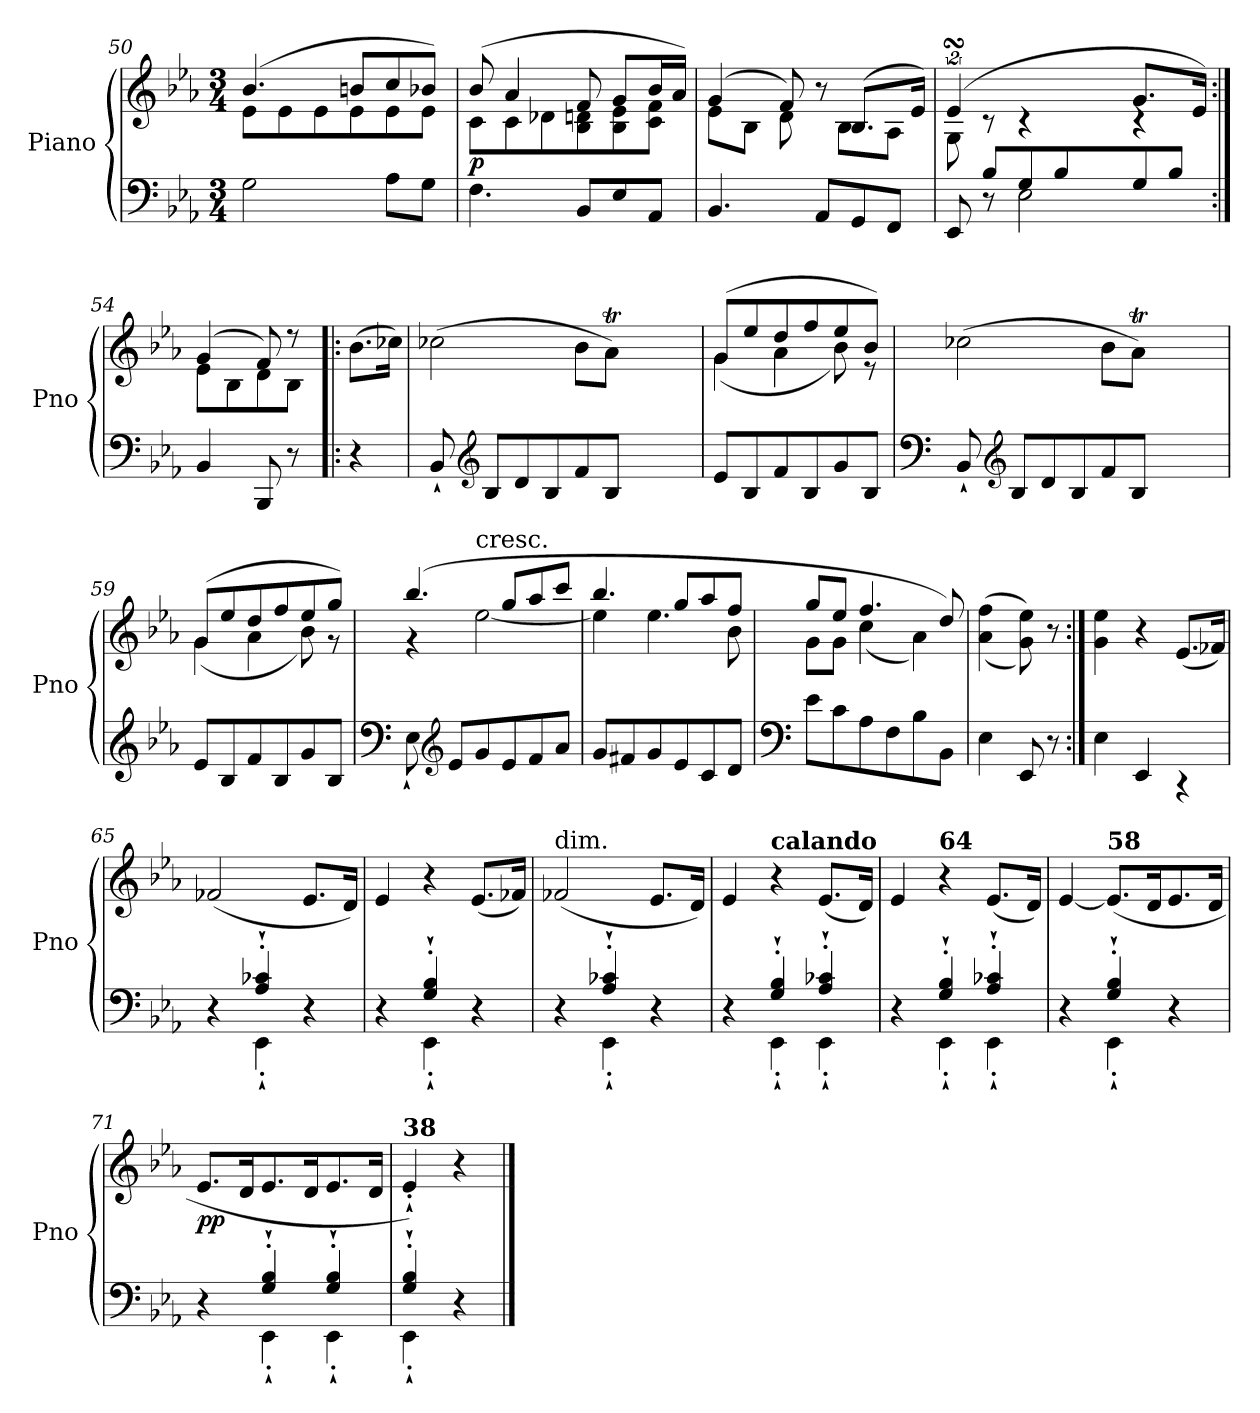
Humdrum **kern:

**kern	**kern	**dynam
*part1	*part1	*part1
*staff2	*staff1	*staff1/2
*I"Piano	*	*
*I'Pno	*	*
*clefF4	*clefG2	*
*k[b-e-a-]	*k[b-e-a-]	*
*E-:	*E-:	*
*M3/4	*M3/4	*
=50	=50	=50
*^	*^	*
2.ryy	2G\	(4.b-/	8e-\L	.
.	.	.	8e-\	.
.	.	.	8e-\	.
.	.	8bn/L	8e-\	.
.	8A-\L	8cc/	8e-\	.
.	8G\J	8b-X/J)	8e-\J	.
=51	=51	=51	=51	=51
!	!	!	!	!LO:DY:b
2.ryy	4.F\	(8b-/	8c\L	p
.	.	4a-/	8c\	.
.	.	.	8d-X\	.
.	8BB-/L	8f/	8B-\ 8dn\	.
.	8E-/	8g/L	8B-\ 8e-\	.
.	8AA-/J	16b-/L	8c\ 8f\J	.
.	.	16a-/JJ)	.	.
=52	=52	=52	=52	=52
2.ryy	4.BB-/	(4g/	8e-\L	.
.	.	.	8B-\J	.
.	.	8f/)	8d\	.
.	8AA-/L	8r	8ryy	.
.	8GG/	(8.B-/L	8B-\L	.
.	8FF/J	.	8A-\J	.
.	.	16e-/Jk)	.	.
!!LO:LB:g=z	!!
=53	=53	=53	=53	=53
*	*^	*	*	*
2.ryy	8EE-/	8ryy	(8%3e-sSSs/	8G\	.
.	8B-/L	8r	.	8rc	.
.	8G/	2E-\	.	4rc	.
.	8B-/	.	32fLLLyy	.	.
.	.	.	32e-yy	.	.
.	.	.	32dyy	.	.
.	.	.	32e-JJJyy	.	.
.	8G/	.	8.g/L	4rc	.
.	8B-/J	.	.	.	.
.	.	.	16e-/Jk)	.	.
*	*v	*v	*	*	*
=54:|!	=54:|!	=54:|!	=54:|!	=54:|!
2ryy	4BB-/	(4g/	8e-\L	.
.	.	.	8B-\	.
.	8BBB-/	8f/)	8d\	.
.	8r	8r	8B-\J	.
*	*	*v	*v	*
!!LO:PB:g=z
=55!|:	=55!|:	=55!|:	=55!|:
4ryy	4r	(8.b-\L	.
.	.	16cc-X\Jk)	.
=56	=56	=56	=56
*	*	*^	*
2.ryy	8BB-`/	(2cc-X\	2ryy	.
*clefG2	*	*	*	*
.	8B-/L	.	.	.
.	8d/	.	.	.
.	8B-/	.	.	.
*	*	*	*Xtuplet	*
.	8f/	8b-\L	6ryy	.
.	8B-/J	8a-T\J)	.	.
.	.	.	24b-LLyy	.
.	.	.	24a-JJyy	.
4ryy	4ryy	4ryy	6.ryy	.
=57	=57	=57	=57	=57
2.ryy	8e-/L	(8g/L	(4g\	.
.	8B-/	8ee-/	.	.
.	8f/	8dd/	4a-\	.
.	8B-/	8ff/	.	.
.	8g/	8ee-/	8b-\)	.
.	8B-/J	8b-/J)	8re	.
=58	=58	=58	=58	=58
*clefF4	*	*	*	*
2.ryy	8BB-`/	(2cc-X\	2ryy	.
*clefG2	*	*	*	*
.	8B-/L	.	.	.
.	8d/	.	.	.
.	8B-/	.	.	.
.	8f/	8b-\L	6ryy	.
.	8B-/J	8a-T\J)	.	.
.	.	.	24b-LLyy	.
.	.	.	24a-JJyy	.
4ryy	4ryy	4ryy	6.ryy	.
!!LO:LB:g=z	!!
=59	=59	=59	=59	=59
2.ryy	8e-/L	(8g/L	(4g\	.
.	8B-/	8ee-/	.	.
.	8f/	8dd/	4a-\	.
.	8B-/	8ff/	.	.
.	8g/	8ee-/	8b-\)	.
.	8B-/J	8gg/J)	8rg	.
!!LO:LB:g=z	!!
=60	=60	=60	=60	=60
*clefF4	*	*	*	*
2.ryy	8E-`\	(4.bb-/	4rg	.
*clefG2	*	*	*	*
.	8e-/L	.	.	.
!	!	!	!LO:TX:a:t=cresc.	!
.	8g/	.	[2ee-\	.
.	8e-/	8gg/L	.	.
.	8f/	8aa-/	.	.
.	8a-/J	8ccc/J	.	.
=61	=61	=61	=61	=61
2.ryy	8g/L	4.bb-/	4ee-\]	.
.	8f#X/	.	.	.
.	8g/	.	4.ee-\	.
.	8e-/	8gg/L	.	.
.	8c/	8aa-/	.	.
.	8d/J	8ff/J	8b-\	.
=62	=62	=62	=62	=62
*clefF4	*	*	*	*
2.ryy	8e-\L	8gg/L	8g\L	.
.	8c\	8ee-/J	8g\J	.
.	8A-\	4.ff/	(4cc\	.
.	8F\	.	.	.
.	8B-\	.	4a-\)	.
.	8BB-\J	8dd/)	.	.
*	*	*v	*v	*
=63	=63	=63	=63
2ryy	4E-\	((4a-\ 4ff\	.
.	8EE-/	8g\ 8ee-\))	.
.	8r	8r	.
!!LO:PB:g=z
=64:|!	=64:|!	=64:|!	=64:|!
2.ryy	4E-\	4g\ 4ee-\	.
.	4EE-/	4r	.
.	4r	(8.e-/L	.
.	.	16f-X/Jk)	.
=65	=65	=65	=65
4ryy	4r	(2f-X/	.
4A-/`' 4c-X/`'	4EE-`'\	.	.
4ryy	4r	8.e-/L	.
.	.	16d/Jk)	.
=66	=66	=66	=66
4ryy	4r	4e-/	.
4G/`' 4B-/`'	4EE-`'\	4r	.
4ryy	4r	(8.e-/L	.
.	.	16f-X/Jk)	.
=67	=67	=67	=67
!	!	!LO:TX:a:t=dim.	!
4ryy	4r	(2f-X/	.
4A-/`' 4c-X/`'	4EE-`'\	.	.
4ryy	4r	8.e-/L	.
.	.	16d/Jk)	.
=68	=68	=68	=68
4ryy	4r	4e-/	.
!	!	!LO:TX:a:B:t=calando	!
4G/`' 4B-/`'	4EE-`'\	4r	.
4A-/`' 4c-X/`'	4EE-`'\	(8.e-/L	.
.	.	16d/Jk)	.
=69	=69	=69	=69
4ryy	4r	4e-/	.
!	!	!LO:TX:a:B:t=64	!
4G/`' 4B-/`'	4EE-`'\	4r	.
4A-/`' 4c-X/`'	4EE-`'\	(8.e-/L	.
.	.	16d/Jk)	.
!!LO:LB:g=z
=70	=70	=70	=70
4ryy	4r	[4e-/	.
!	!	!LO:TX:a:B:t=58	!
4G/`' 4B-/`'	4EE-`'\	(8.e-/L]	.
.	.	16d/K	.
4ryy	4r	8.e-/	.
.	.	16d/Jk	.
=71	=71	=71	=71
!	!	!	!LO:DY:b
4ryy	4r	8.e-/L	pp
.	.	16d/K	.
4G/`' 4B-/`'	4EE-`'\	8.e-/	.
.	.	16d/K	.
4G/`' 4B-/`'	4EE-`'\	8.e-/	.
.	.	16d/Jk	.
=72	=72	=72	=72
!	!	!LO:TX:a:B:t=38	!
4G/`' 4B-/`'	4EE-`'\	4e-`'/)	.
4ryy	4r	4r	.
*v	*v	*	*
==	==	==
*-	*-	*-
